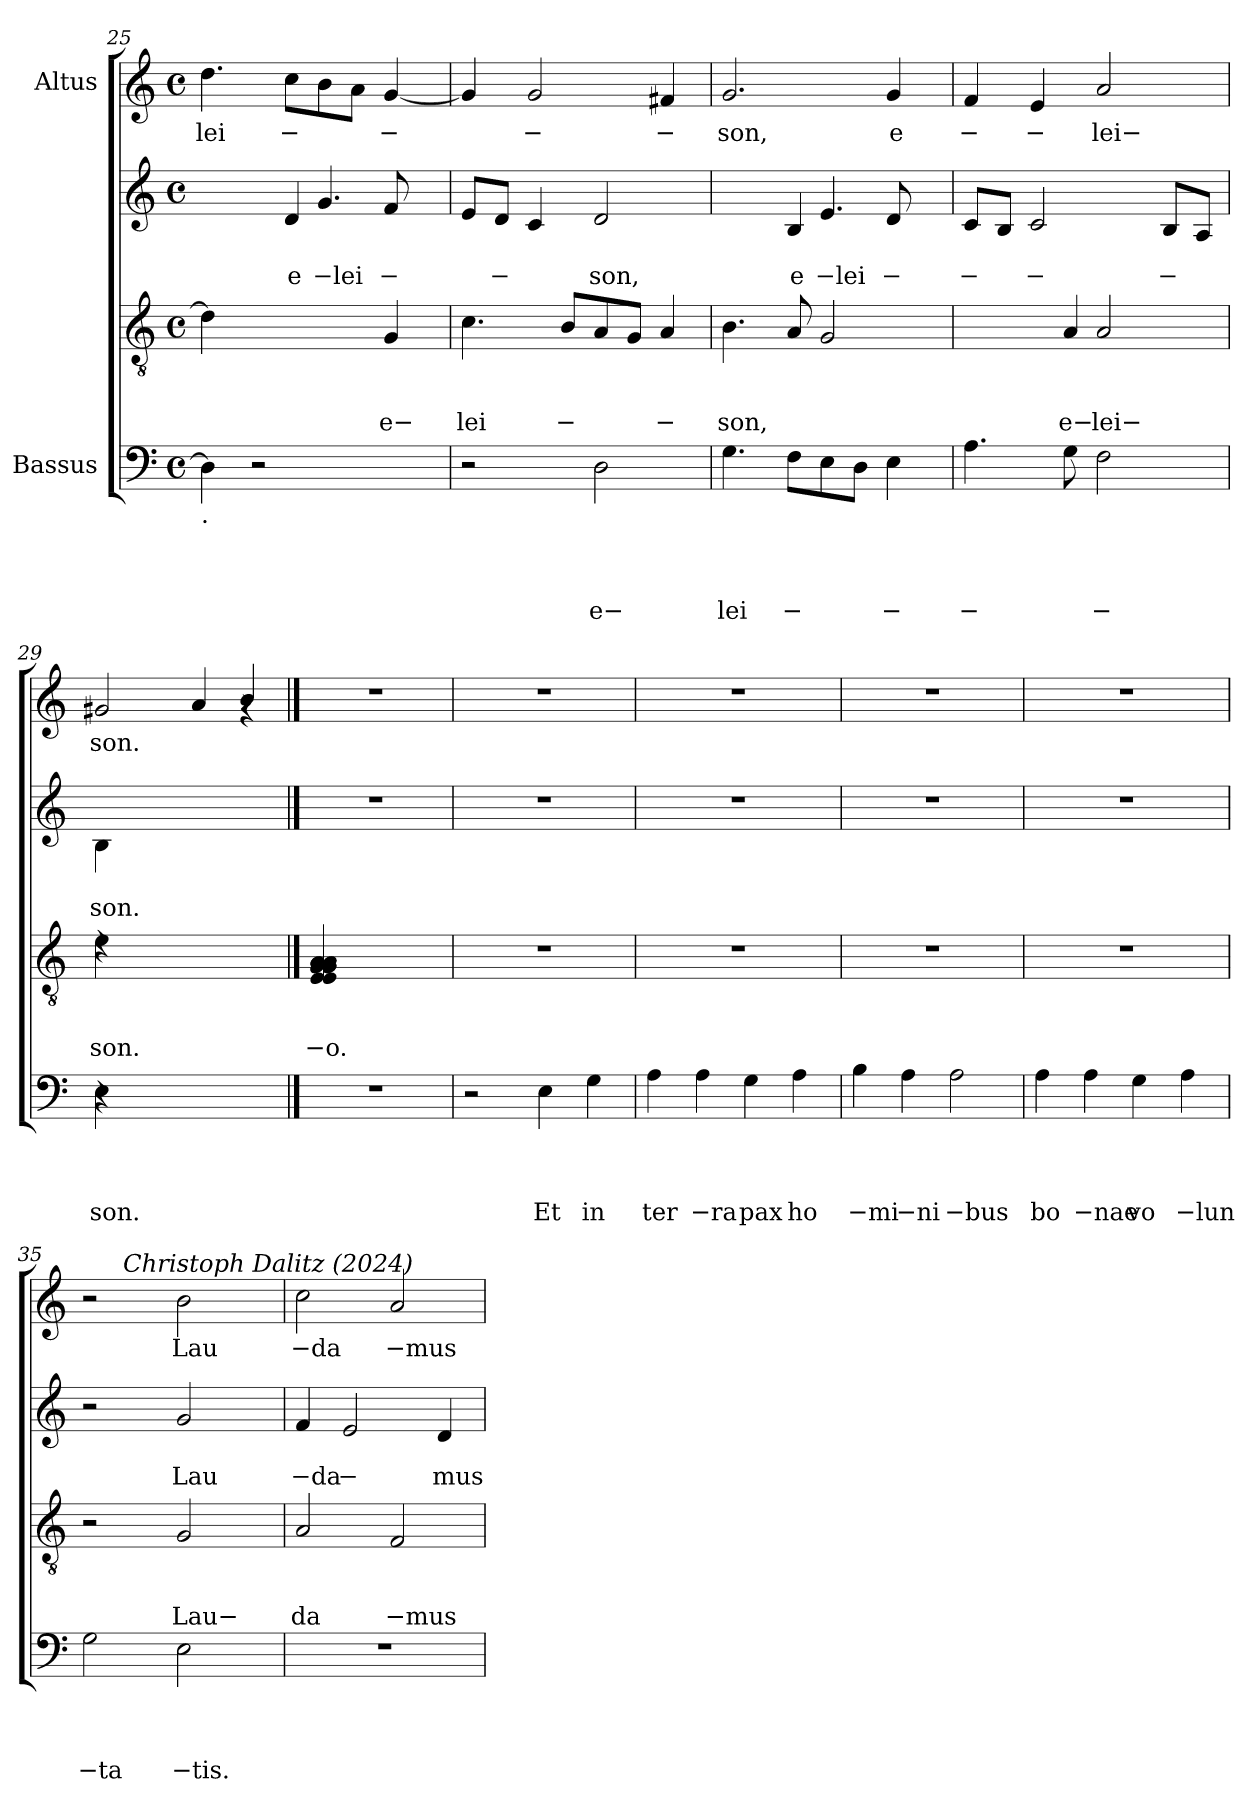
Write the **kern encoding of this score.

**kern	**text	**text	**text	**text	**kern	**text	**text	**text	**kern	**text	**text	**kern	**text
*part4	*part4	*part4	*part4	*part4	*part3	*part3	*part3	*part3	*part2	*part2	*part2	*part1	*part1
*staff4	*staff4	*staff4	*staff4	*staff4	*staff3	*staff3	*staff3	*staff3	*staff2	*staff2	*staff2	*staff1	*staff1
*I"Bassus	*	*	*	*	*	*	*	*	*	*	*	*I"Altus	*
!!LO:LB:g=z
*clefF4	*	*	*	*	*clefGv2	*	*	*	*clefG2	*	*	*clefG2	*
*k[]	*	*	*	*	*k[]	*	*	*	*k[]	*	*	*k[]	*
*C:	*	*	*	*	*C:	*	*	*	*C:	*	*	*C:	*
*M4/4	*	*	*	*	*M4/4	*	*	*	*M4/4	*	*	*M4/4	*
*met(c)	*	*	*	*	*met(c)	*	*	*	*met(c)	*	*	*met(c)	*
=25	=25	=25	=25	=25	=25	=25	=25	=25	=25	=25	=25	=25	=25
*	*	*	*	*	*	*	*	*	*^	*	*	*	*
*	*	*	*	*	*	*	*	*	*	*^	*	*	*	*
!LO:TX:b:t=.	!	!	!	!	!	!	!	!	!	!	!	!	!	!	!
!	!	!	!	!	!	!	!	!	!	!	!	!	!	!	!LO:LY:b
4D\]	.	.	.	.	4d\]	.	.	.	4.ryy	2ryy	2.ryy	.	.	4.dd\	lei
2r	.	.	.	.	2ryy	.	.	.	.	.	.	.	.	.	.
!	!	!	!	!	!	!	!	!	!	!	!	!	!LO:LY:b	!	!LO:LY:b
.	.	.	.	.	.	.	.	.	4d/	.	.	.	e	8cc\L	−
!	!	!	!	!	!	!	!	!	!	!	!	!	!LO:LY:b:rj	!	!
.	.	.	.	.	.	.	.	.	.	4.g/	.	.	−lei	8b\	.
.	.	.	.	.	.	.	.	.	8ryy	.	.	.	.	8a\J	.
!	!	!	!	!	!	!	!	!LO:LY:b	!	!	!	!	!LO:LY:b	!	!LO:LY:b
4ryy	.	.	.	.	4G/	.	.	e−	4ryy	.	8f/	.	−	[<4g/	−
.	.	.	.	.	.	.	.	.	.	8ryy	8ryy	.	.	.	.
=26	=26	=26	=26	=26	=26	=26	=26	=26	=26	=26	=26	=26	=26	=26	=26
!	!	!	!	!	!	!	!	!LO:LY:b	!	!	!	!	!	!	!
*	*	*	*	*	*	*	*	*	*v	*v	*v	*	*	*	*
2r	.	.	.	.	4.c\	.	.	lei	8e/L	.	.	4g/]	.
!	!	!	!	!	!	!	!	!	!	!	!LO:LY:b	!	!
.	.	.	.	.	.	.	.	.	8d/J	.	−	.	.
!	!	!	!	!	!	!	!	!	!	!	!	!	!LO:LY:b
.	.	.	.	.	.	.	.	.	4c/	.	.	2g/	−
!	!	!	!	!	!	!	!	!LO:LY:b	!	!	!	!	!
.	.	.	.	.	8B/L	.	.	−	.	.	.	.	.
!	!	!	!	!LO:LY:b	!	!	!	!	!	!	!LO:LY:b	!	!
2D\	.	.	.	e−	8A/	.	.	.	2d/	.	son,	.	.
.	.	.	.	.	8G/J	.	.	.	.	.	.	.	.
!	!	!	!	!	!	!	!	!LO:LY:b	!	!	!	!	!LO:LY:b
.	.	.	.	.	4A/	.	.	−	.	.	.	4f#X/	−
=27	=27	=27	=27	=27	=27	=27	=27	=27	=27	=27	=27	=27	=27
!	!	!	!	!LO:LY:b	!	!	!	!LO:LY:b	!	!	!	!	!LO:LY:b
*	*	*	*	*	*	*	*	*	*^	*	*	*	*
*	*	*	*	*	*	*	*	*	*	*^	*	*	*	*
4.G\	.	.	.	lei	4.B\	.	.	son,	4.ryy	2ryy	2.ryy	.	.	2.g/	son,
!	!	!	!	!LO:LY:b	!	!	!	!	!	!	!	!	!LO:LY:b	!	!
8F\L	.	.	.	−	8A/	.	.	.	4B/	.	.	.	e	.	.
!	!	!	!	!	!	!	!	!	!	!	!	!	!LO:LY:b:rj	!	!
8E\	.	.	.	.	2G/	.	.	.	.	4.e/	.	.	−lei	.	.
8D\J	.	.	.	.	.	.	.	.	8ryy	.	.	.	.	.	.
!	!	!	!	!LO:LY:b	!	!	!	!	!	!	!	!	!LO:LY:b	!	!LO:LY:b
4E\	.	.	.	−	.	.	.	.	4ryy	.	8d/	.	−	4g/	e
.	.	.	.	.	.	.	.	.	.	8ryy	8ryy	.	.	.	.
=28	=28	=28	=28	=28	=28	=28	=28	=28	=28	=28	=28	=28	=28	=28	=28
!	!	!	!	!LO:LY:b	!	!	!	!	!	!	!	!	!LO:LY:b	!	!LO:LY:b
*	*	*	*	*	*^	*	*	*	*v	*v	*v	*	*	*	*
4.A\	.	.	.	−	4.ryy	2ryy	.	.	.	8c/L	.	−	4f/	−
.	.	.	.	.	.	.	.	.	.	8B/J	.	.	.	.
!	!	!	!	!	!	!	!	!	!	!	!	!LO:LY:b	!	!LO:LY:b
.	.	.	.	.	.	.	.	.	.	2c/	.	−	4e/	−
!	!	!	!	!	!	!	!	!	!LO:LY:b	!	!	!	!	!
8G\	.	.	.	.	4A/	.	.	.	e−	.	.	.	.	.
!	!	!	!	!LO:LY:b	!	!	!	!	!LO:LY:b	!	!	!	!	!LO:LY:b
2F\	.	.	.	−	.	2A/	.	.	lei−	.	.	.	2a/	lei−
.	.	.	.	.	4.ryy	.	.	.	.	.	.	.	.	.
!	!	!	!	!	!	!	!	!	!	!	!	!LO:LY:b	!	!
.	.	.	.	.	.	.	.	.	.	8B/L	.	−	.	.
.	.	.	.	.	.	.	.	.	.	8A/J	.	.	.	.
=29	=29	=29	=29	=29	=29	=29	=29	=29	=29	=29	=29	=29	=29	=29
*^	*	*	*	*	*	*	*	*	*	*	*	*	*	*
!	!LO:N:head=solid	!	!	!	!LO:LY:b	!	!LO:N:head=solid	!	!	!LO:LY:b	!LO:N:head=solid	!	!LO:LY:b	!	!LO:LY:b
*	*	*	*	*	*	*	*	*	*	*	*	*	*	*^	*
4rC	4E\	.	.	.	son.	4rc	4e\	.	.	son.	4B\	.	son.	2g#X/	2.ryy	son.
2.ryy	2.ryy	.	.	.	.	2.ryy	2.ryy	.	.	.	2.ryy	.	.	.	.	.
.	.	.	.	.	.	.	.	.	.	.	.	.	.	4a/	.	.
!	!	!	!	!	!	!	!	!	!	!	!	!	!	!LO:N:head=solid	!	!
.	.	.	.	.	.	.	.	.	.	.	.	.	.	4b/	4rg	.
*v	*v	*	*	*	*	*	*	*	*	*	*	*	*	*	*	*
*	*	*	*	*	*v	*v	*	*	*	*	*	*	*	*	*
!!LO:PB:g=z
==30	==30	==30	==30	==30	==30	==30	==30	==30	==30	==30	==30	==30	==30	==30
!	!	!	!	!	!	!	!	!LO:LY:b	!	!	!	!	!	!
*	*	*	*	*	*	*	*	*	*	*	*	*v	*v	*
1r	.	.	.	.	(<4E/ 4E/ 4G/ 4G/ 4G/ 4G/ 4A/ 4A/ 4A/ 4A/	.	.	−o.	1r	.	.	1r	.
.	.	.	.	.	2.ryy	.	.	.	.	.	.	.	.
!!LO:LB:g=z
=31	=31	=31	=31	=31	=31	=31	=31	=31	=31	=31	=31	=31	=31
2r	.	.	.	.	1r	.	.	.	1r	.	.	1r	.
!	!	!	!	!LO:LY:b	!	!	!	!	!	!	!	!	!
4E\	.	.	.	Et	.	.	.	.	.	.	.	.	.
!	!	!	!	!LO:LY:b	!	!	!	!	!	!	!	!	!
4G\	.	.	.	in	.	.	.	.	.	.	.	.	.
=32	=32	=32	=32	=32	=32	=32	=32	=32	=32	=32	=32	=32	=32
!	!	!	!	!LO:LY:b	!	!	!	!	!	!	!	!	!
4A\	.	.	.	ter	1r	.	.	.	1r	.	.	1r	.
!	!	!	!	!LO:LY:b:rj	!	!	!	!	!	!	!	!	!
4A\	.	.	.	−ra	.	.	.	.	.	.	.	.	.
!	!	!	!	!LO:LY:b	!	!	!	!	!	!	!	!	!
4G\	.	.	.	pax	.	.	.	.	.	.	.	.	.
!	!	!	!	!LO:LY:b	!	!	!	!	!	!	!	!	!
4A\	.	.	.	ho	.	.	.	.	.	.	.	.	.
=33	=33	=33	=33	=33	=33	=33	=33	=33	=33	=33	=33	=33	=33
!	!	!	!	!LO:LY:b:rj	!	!	!	!	!	!	!	!	!
4B\	.	.	.	−mi	1r	.	.	.	1r	.	.	1r	.
!	!	!	!	!LO:LY:b:rj	!	!	!	!	!	!	!	!	!
4A\	.	.	.	−ni	.	.	.	.	.	.	.	.	.
!	!	!	!	!LO:LY:b:rj	!	!	!	!	!	!	!	!	!
2A\	.	.	.	−bus	.	.	.	.	.	.	.	.	.
=34	=34	=34	=34	=34	=34	=34	=34	=34	=34	=34	=34	=34	=34
!	!	!	!	!LO:LY:b	!	!	!	!	!	!	!	!	!
4A\	.	.	.	bo	1r	.	.	.	1r	.	.	1r	.
!	!	!	!	!LO:LY:b:rj	!	!	!	!	!	!	!	!	!
4A\	.	.	.	−nae	.	.	.	.	.	.	.	.	.
!	!	!	!	!LO:LY:b	!	!	!	!	!	!	!	!	!
4G\	.	.	.	vo	.	.	.	.	.	.	.	.	.
!	!	!	!	!LO:LY:b:rj	!	!	!	!	!	!	!	!	!
4A\	.	.	.	−lun	.	.	.	.	.	.	.	.	.
=35	=35	=35	=35	=35	=35	=35	=35	=35	=35	=35	=35	=35	=35
!	!	!	!	!LO:LY:b:rj	!	!	!	!	!	!	!	!	!
*	*	*	*	*	*	*	*	*	*	*	*	*^	*
2G\	.	.	.	−ta	2r	.	.	.	2r	.	.	2r	8.ryy	.
!	!	!	!	!	!	!	!	!	!	!	!	!	!LO:TX:a:i:t=Christoph Dalitz (2024)	!
.	.	.	.	.	.	.	.	.	.	.	.	.	2ryy	.
!	!	!	!	!LO:LY:b:rj	!	!	!	!LO:LY:b	!	!	!LO:LY:b	!	!	!LO:LY:b
2E\	.	.	.	−tis.	2G/	.	.	Lau−	2g/	.	Lau	2b\	.	Lau
.	.	.	.	.	.	.	.	.	.	.	.	.	4ryy	.
.	.	.	.	.	.	.	.	.	.	.	.	.	16ryy	.
=36	=36	=36	=36	=36	=36	=36	=36	=36	=36	=36	=36	=36	=36	=36
!	!	!	!	!	!	!	!	!LO:LY:b	!	!	!LO:LY:b:rj	!	!	!LO:LY:b:rj
*	*	*	*	*	*	*	*	*	*	*	*	*v	*v	*
1r	.	.	.	.	2A/	.	.	da	4f/	.	−da	2cc\	−da
!	!	!	!	!	!	!	!	!	!	!	!LO:LY:b	!	!
.	.	.	.	.	.	.	.	.	2e/	.	−	.	.
!	!	!	!	!	!	!	!	!LO:LY:b:rj	!	!	!	!	!LO:LY:b:rj
.	.	.	.	.	2F/	.	.	−mus	.	.	.	2a/	−mus
!	!	!	!	!	!	!	!	!	!	!	!LO:LY:b	!	!
.	.	.	.	.	.	.	.	.	4d/	.	mus	.	.
=	=	=	=	=	=	=	=	=	=	=	=	=	=
*-	*-	*-	*-	*-	*-	*-	*-	*-	*-	*-	*-	*-	*-
